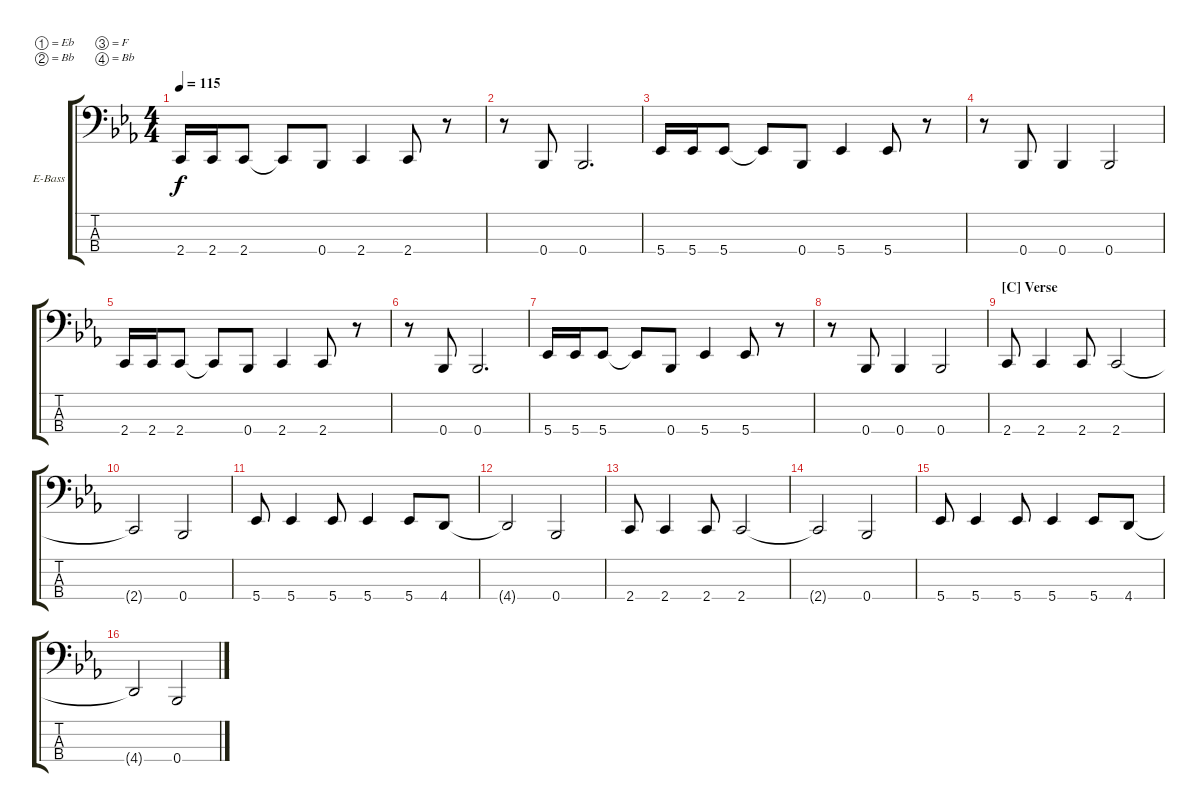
\bracketExtendMode groupsimilarinstruments
\firstSystemTrackNameOrientation horizontal
\otherSystemsTrackNameOrientation horizontal
\track ("Bass" "E-Bass") {instrument electricbassfinger}
\staff {score tabs}
\tuning (Eb2 Bb1 F1 Bb0)
\ts (4 4)
\tempo 115
\clef f4
\ks cminor
2.4.16{dy f} 2.4.16 2.4.8 2.4{t}.8 0.4.8 2.4.4 2.4.8 r.8 |
r.8 0.4.8 0.4.2{d} |
5.4.16 5.4.16 5.4.8 5.4{t}.8 0.4.8 5.4.4 5.4.8 r.8 |
r.8 0.4.8 0.4.4 0.4.2 |
2.4.16 2.4.16 2.4.8 2.4{t}.8 0.4.8 2.4.4 2.4.8 r.8 |
r.8 0.4.8 0.4.2{d} |
5.4.16 5.4.16 5.4.8 5.4{t}.8 0.4.8 5.4.4 5.4.8 r.8 |
r.8 0.4.8 0.4.4 0.4.2 |
\section ("C" "Verse")
2.4.8 2.4.4 2.4.8 2.4.2 |
2.4{t}.2 0.4.2 |
5.4.8 5.4.4 5.4.8 5.4.4 5.4.8 4.4.8 |
4.4{t}.2 0.4.2 |
2.4.8 2.4.4 2.4.8 2.4.2 |
2.4{t}.2 0.4.2 |
5.4.8 5.4.4 5.4.8 5.4.4 5.4.8 4.4.8 |
4.4{t}.2 0.4.2
